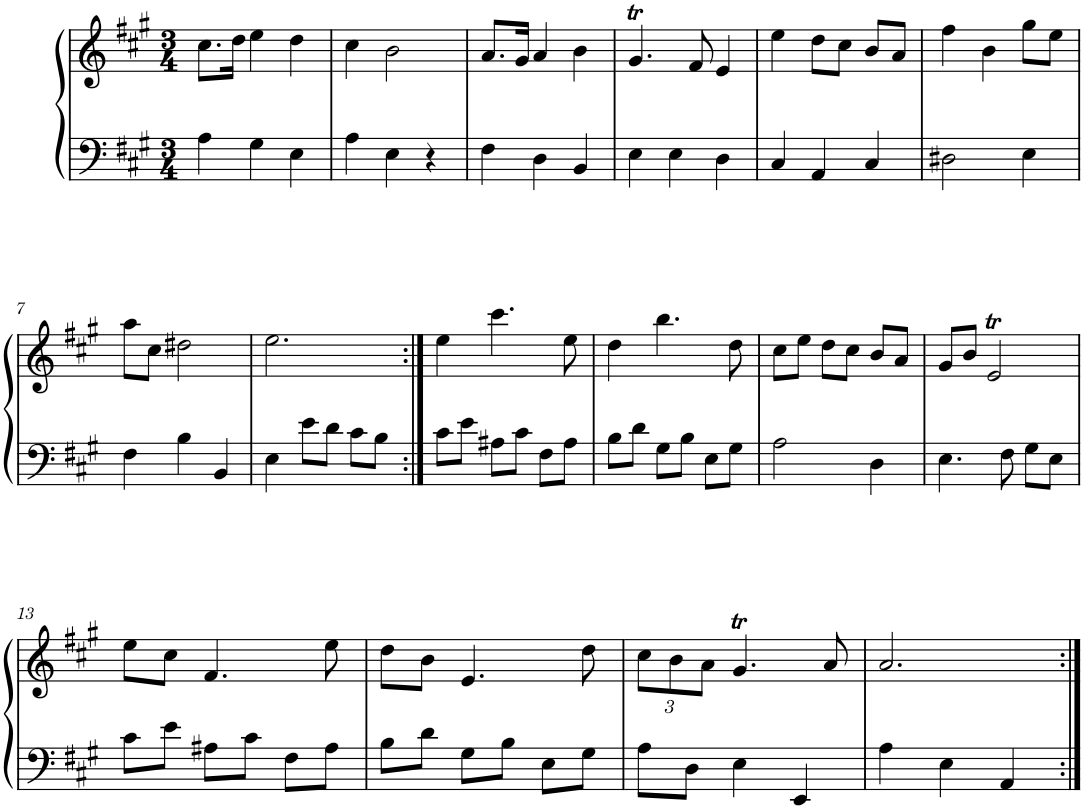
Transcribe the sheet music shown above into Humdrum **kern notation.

**kern	**kern
*part1	*part1
*staff2	*staff1
*I"Piano, Piano	*
*I'Pno.	*
*clefF4	*clefG2
*k[f#c#g#]	*k[f#c#g#]
*M3/4	*M3/4
=1	=1
4A\	8.cc#\L
.	16dd\Jk
4G#\	4ee\
4E\	4dd\
=2	=2
4A\	4cc#\
4E\	2b\
4r	.
=3	=3
4F#\	8.a/L
.	16g#/Jk
4D\	4a/
4BB/	4b\
=4	=4
4E\	4.g#t/
4E\	.
.	8f#/
4D\	4e/
=5	=5
4C#/	4ee\
4AA/	8dd\L
.	8cc#\J
4C#/	8b/L
.	8a/J
=6	=6
2D#X\	4ff#\
.	4b\
4E\	8gg#\L
.	8ee\J
!!LO:LB:g=z
=7	=7
4F#\	8aa\L
.	8cc#\J
4B\	2dd#X\
4BB/	.
=8	=8
4E\	2.ee\
8e\L	.
8d\J	.
8c#\L	.
8B\J	.
=9:|!	=9:|!
8c#\L	4ee\
8e\J	.
8A#X\L	4.ccc#\
8c#\J	.
8F#\L	.
8A#\J	8ee\
=10	=10
8B\L	4dd\
8d\J	.
8G#\L	4.bb\
8B\J	.
8E\L	.
8G#\J	8dd\
=11	=11
2A\	8cc#\L
.	8ee\J
.	8dd\L
.	8cc#\J
4D\	8b/L
.	8a/J
=12	=12
4.E\	8g#/L
.	8b/J
.	2eT/
8F#\	.
8G#\L	.
8E\J	.
!!LO:LB:g=z
=13	=13
8c#\L	8ee\L
8e\J	8cc#\J
8A#X\L	4.f#/
8c#\J	.
8F#\L	.
8A#\J	8ee\
=14	=14
8B\L	8dd\L
8d\J	8b\J
8G#\L	4.e/
8B\J	.
8E\L	.
8G#\J	8dd\
=15	=15
*	*Xbrackettup
8A\L	12cc#\L
.	12b\
8D\J	.
.	12a\J
4E\	4.g#t/
4EE/	.
.	8a/
=16	=16
4A\	2.a/
4E\	.
4AA/	.
=:|!	=:|!
*-	*-
